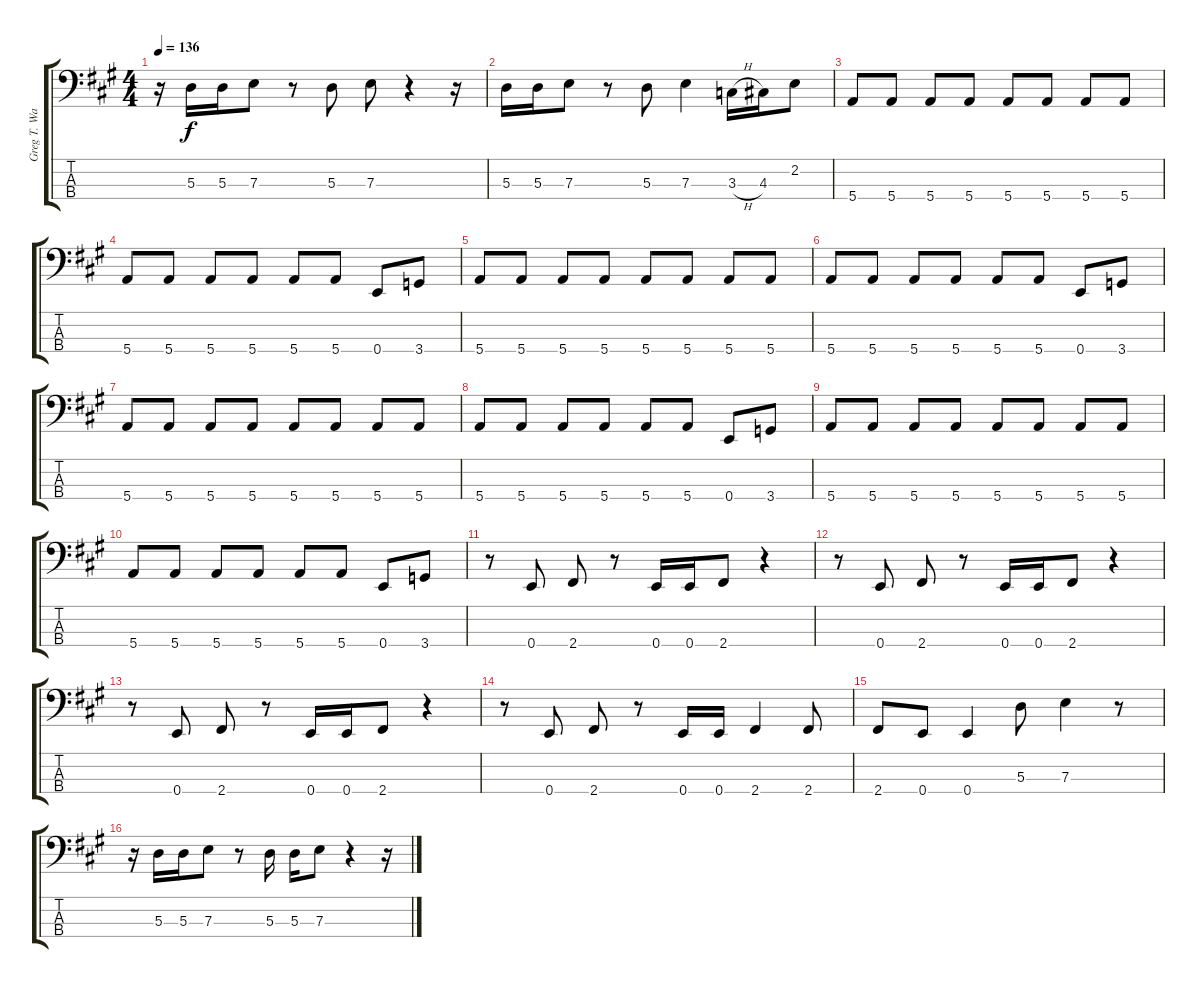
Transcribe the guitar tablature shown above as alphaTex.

\track ("Greg T. Walker Bass" "Greg T. Wa") {instrument electricbassfinger}
\staff {score tabs}
\tuning (G2 D2 A1 E1) {hide}
\ts (4 4)
\tempo 136
\clef f4
\ks a
r.16{dy f} 5.3.16 5.3.16 7.3.8 r.8 5.3.8 7.3.8 r.4 r.16 |
5.3.16 5.3.16 7.3.8 r.8 5.3.8 7.3.4 3.3{h}.16 4.3.16 2.2.8 |
5.4.8 5.4.8 5.4.8 5.4.8 5.4.8 5.4.8 5.4.8 5.4.8 |
5.4.8 5.4.8 5.4.8 5.4.8 5.4.8 5.4.8 0.4.8 3.4.8 |
5.4.8 5.4.8 5.4.8 5.4.8 5.4.8 5.4.8 5.4.8 5.4.8 |
5.4.8 5.4.8 5.4.8 5.4.8 5.4.8 5.4.8 0.4.8 3.4.8 |
5.4.8 5.4.8 5.4.8 5.4.8 5.4.8 5.4.8 5.4.8 5.4.8 |
5.4.8 5.4.8 5.4.8 5.4.8 5.4.8 5.4.8 0.4.8 3.4.8 |
5.4.8 5.4.8 5.4.8 5.4.8 5.4.8 5.4.8 5.4.8 5.4.8 |
5.4.8 5.4.8 5.4.8 5.4.8 5.4.8 5.4.8 0.4.8 3.4.8 |
r.8 0.4.8 2.4.8 r.8 0.4.16 0.4.16 2.4.8 r.4 |
r.8 0.4.8 2.4.8 r.8 0.4.16 0.4.16 2.4.8 r.4 |
r.8 0.4.8 2.4.8 r.8 0.4.16 0.4.16 2.4.8 r.4 |
r.8 0.4.8 2.4.8 r.8 0.4.16 0.4.16 2.4.4 2.4.8 |
2.4.8 0.4.8 0.4.4 5.3.8 7.3.4 r.8 |
r.16 5.3.16 5.3.16 7.3.8 r.8 5.3.16 5.3.16 7.3.8 r.4 r.16
